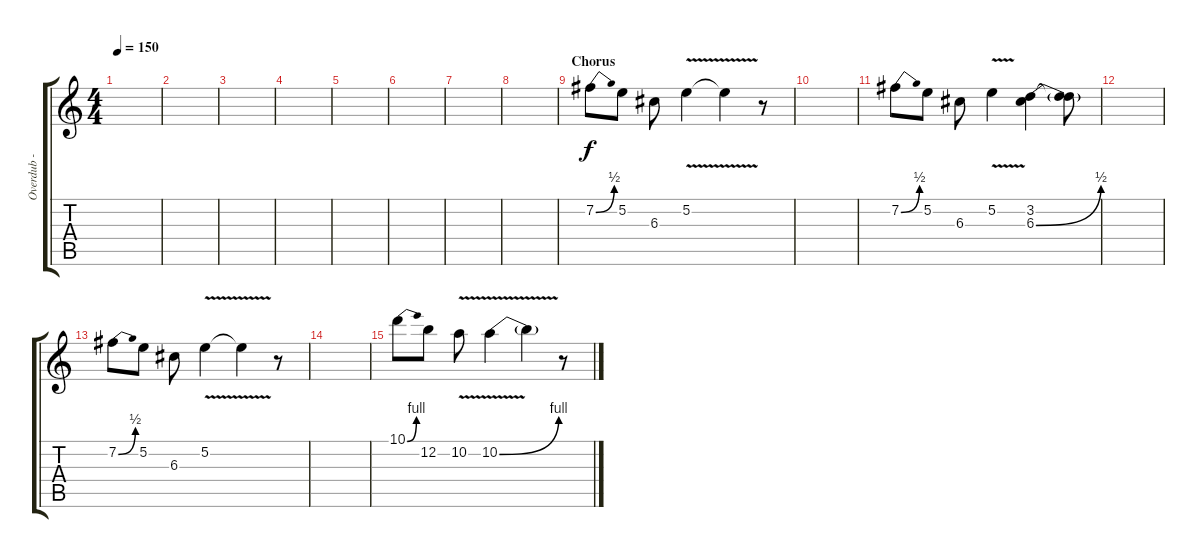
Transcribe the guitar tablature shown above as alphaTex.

\track ("Overdub - Echo - Effects" "Overdub - ") {instrument distortionguitar}
\staff {score tabs}
\tuning (E4 B3 G3 D3 A2 E2) {hide}
\ts (4 4)
\tempo 150
\clef g2
\ks c
|
|
|
|
|
|
|
|
\section ("" "Chorus")
7.2{be (bend 0 0 60 2)}.8 5.2.8 6.3.8 5.2{v}.4 5.2{t}.4 r.8 |
|
7.2{be (bend 0 0 60 2)}.8 5.2.8 6.3.8 5.2{v}.4 (3.2 6.3{be (bend 0 0 60 2)}).4 (3.2{t} 6.3{t}).8 |
|
7.2{be (bend 0 0 60 2)}.8 5.2.8 6.3.8 5.2{v}.4 5.2{t}.4 r.8 |
|
10.1{be (bend 0 0 60 4)}.8 12.2.8 10.2{v}.8 10.2{be (bend 0 0 60 4) v}.4 10.2{t}.4 r.8
